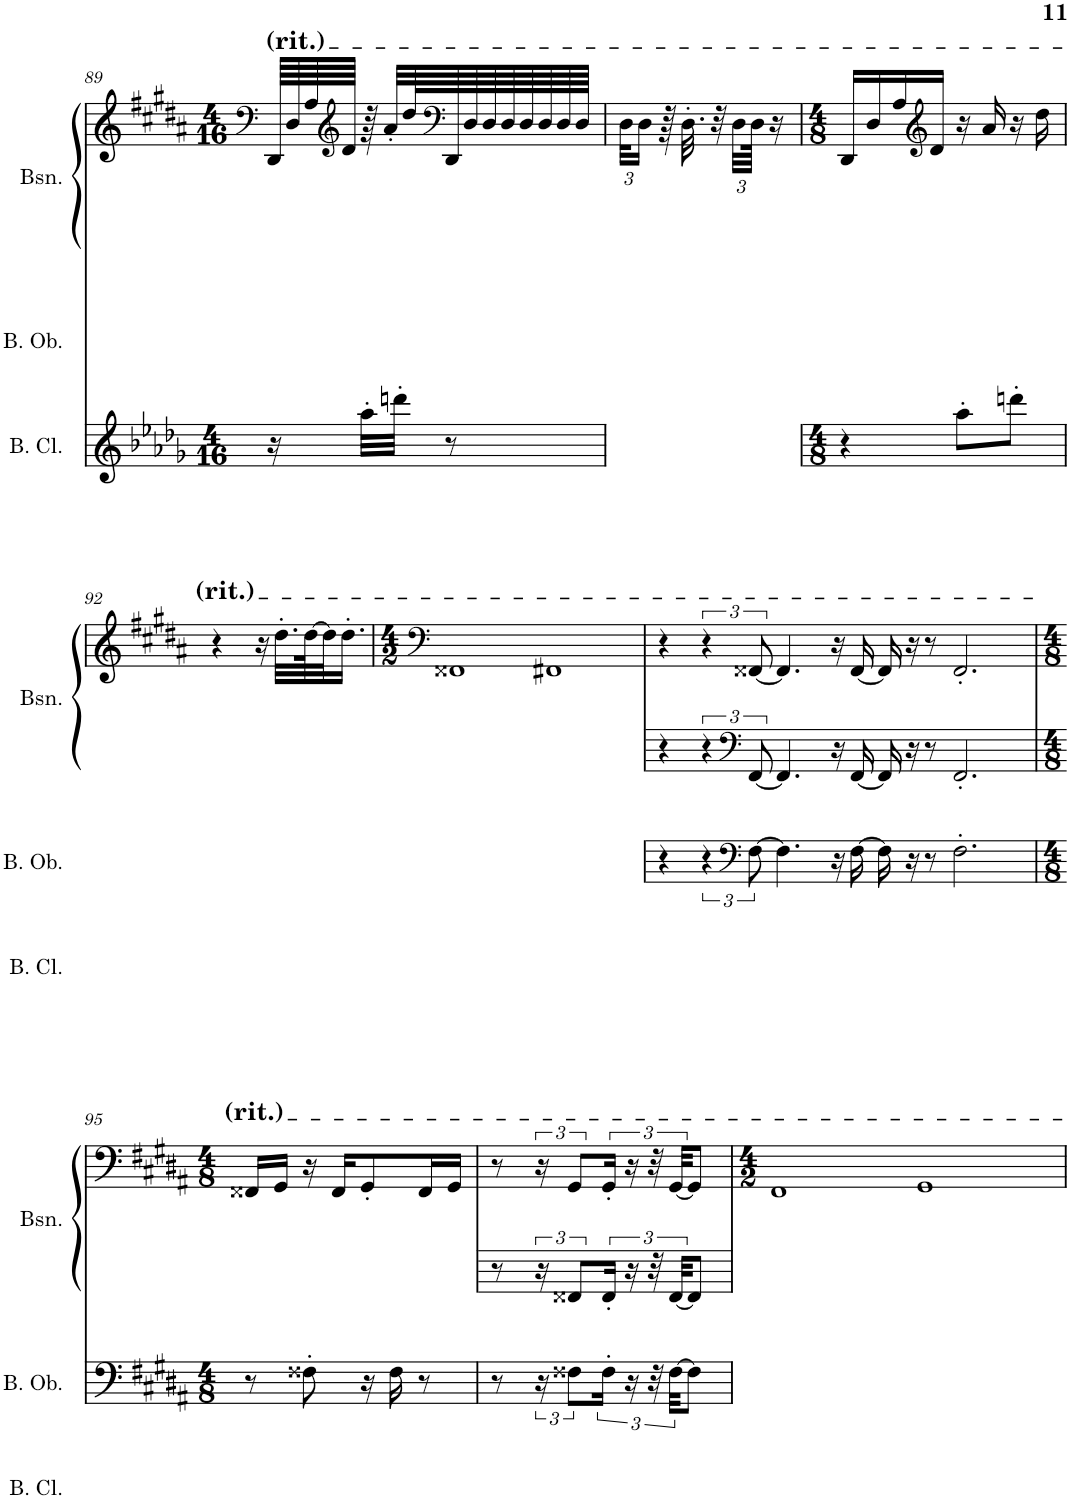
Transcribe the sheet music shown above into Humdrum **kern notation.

**kern	**kern	**kern	**kern
*part3	*part2	*part1	*part1
*staff4	*staff3	*staff2	*staff1
*I"Bass Clarinet	*I"Bass Oboe	*I"Bassoon	*
*I'B. Cl.	*I'B. Ob.	*I'Bsn.	*
!!LO:PB:g=z
*clefG2	*clefG2	*clefG2	*clefF4
*Trd8c14	*	*	*
*k[b-e-a-d-g-]	*k[f#c#g#d#a#]	*k[f#c#g#d#a#]	*k[f#c#g#d#a#]
*M4/16	*M4/16	*M4/16	*M4/16
=89	=89	=89	=89
16r	4r	4r	64DD#/LLLL
.	.	.	64D#/
.	.	.	64A#/
*	*	*	*clefG2
.	.	.	64d#/JJJJ
32aa-'\LLL	.	.	64r
.	.	.	32a#'/LLL
32dddn'\JJJ	.	.	.
.	.	.	64dd#/L
*	*	*	*clefF4
8r	.	.	64DD#/
.	.	.	64D#/
.	.	.	64D#/
.	.	.	64D#/
.	.	.	64D#/
.	.	.	64D#/
.	.	.	64D#/
.	.	.	64D#/JJJJ
=90	=90	=90	=90
*	*	*	*Xbrackettup
4r	4r	4r	48D#\KLL
.	.	.	24D#\JJ
.	.	.	64r
.	.	.	32.D#'\
.	.	.	32r
.	.	.	48D#\LLL
.	.	.	96D#\JJJk
.	.	.	16r
=91	=91	=91	=91
*M4/8	*M4/8	*M4/8	*M4/8
4r	2r	2r	16DD#/LL
.	.	.	16D#/
.	.	.	16A#/
*	*	*	*clefG2
.	.	.	16d#/JJ
8aa-'\L	.	.	16r
.	.	.	16a#/
8dddn'\J	.	.	16r
.	.	.	16dd#\
!!LO:LB:g=z
=92	=92	=92	=92
2r	2r	2r	4r
.	.	.	16r
.	.	.	32.dd#'\LLL
.	.	.	[64dd#\K
.	.	.	32dd#\J]
.	.	.	16.dd#'\JJ
=93	=93	=93	=93
*	*	*	*clefF4
*M4/2	*M4/2	*M4/2	*M4/2
0r	0r	0r	1FF##X
.	.	.	1FF#X
=94	=94	=94	=94
0r	4r	4r	4r
*	*	*	*brackettup
.	6r	6r	6r
*	*clefF4	*clefF4	*
.	[12F#\	[12FF#/	[12FF##X/
.	4.F#\]	4.FF#/]	4.FF##/]
.	16r	16r	16r
.	[16F#\	[16FF#/	[16FF##/
.	16F#\]	16FF#/]	16FF##/]
.	16r	16r	16r
.	8r	8r	8r
.	2.F#'\	2.FF#'/	2.FF##'/
!!LO:LB:g=z
=95	=95	=95	=95
*M4/8	*M4/8	*M4/8	*M4/8
2r	8r	2r	16FF##X/LL
.	.	.	16GG#/JJ
.	8F##X'\	.	16r
.	.	.	16FF##/KL
.	16r	.	8GG#'/
.	16F##\	.	.
.	8r	.	16FF##/L
.	.	.	16GG#/JJ
=96	=96	=96	=96
2r	8r	8r	8r
.	24r	24r	24r
.	12F##X\L	12FF##X/L	12GG#/L
.	24F##'\Jk	24FF##'/Jk	24GG#'/Jk
.	24r	24r	24r
.	48r	48r	48r
.	[48F##\KKL	[48FF##/KKL	[48GG#/KKL
.	8F##\J]	8FF##/J]	8GG#/J]
=97	=97	=97	=97
*M4/2	*M4/2	*M4/2	*M4/2
0r	0r	0r	1FF#
.	.	.	1GG#
=	=	=	=
*-	*-	*-	*-
